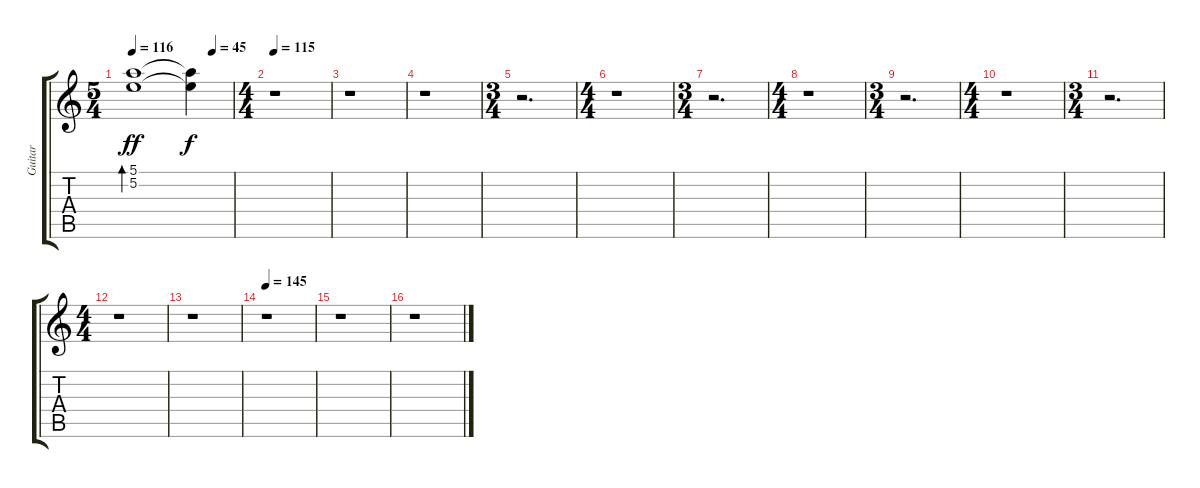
\track ("Guitar" "Guitar") {instrument acousticguitarnylon}
\staff {score tabs}
\tuning (E4 B3 G3 D3 A2 E2) {hide}
\ts (5 4)
\tempo 116
\tempo (45 0.8)
\clef g2
\ks c
(5.1 5.2).1{bd 240 dy ff} (5.1{t} 5.2{t}).4{dy f} |
\ts (4 4)
\tempo 115
r.1 |
r.1 |
r.1 |
\ts (3 4)
r.2{d} |
\ts (4 4)
r.1 |
\ts (3 4)
r.2{d} |
\ts (4 4)
r.1 |
\ts (3 4)
r.2{d} |
\ts (4 4)
r.1 |
\ts (3 4)
r.2{d} |
\ts (4 4)
r.1 |
r.1 |
\tempo 145
r.1 |
r.1 |
r.1
